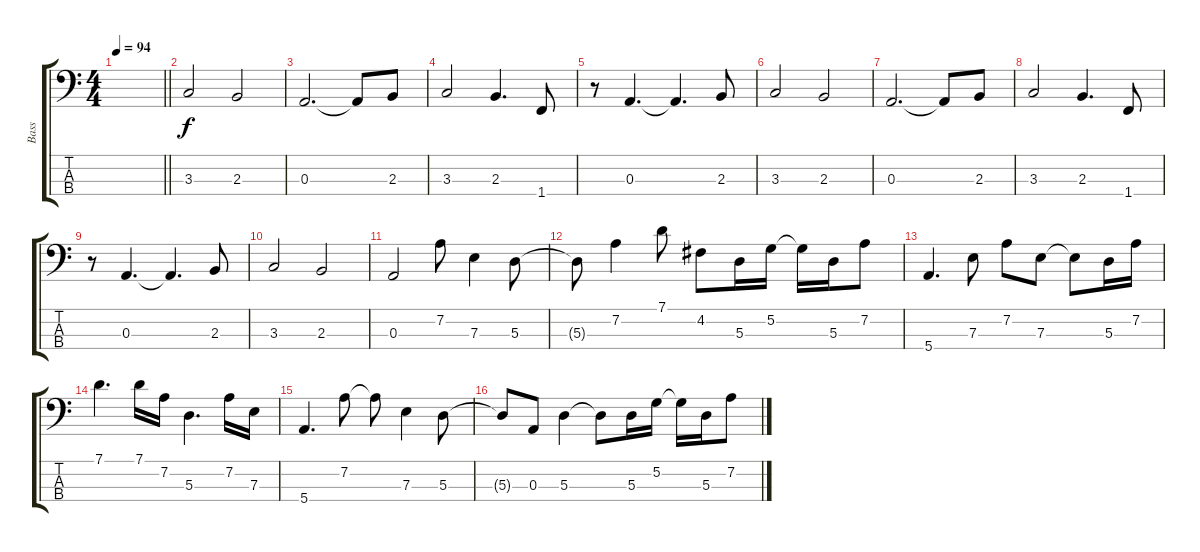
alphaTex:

\track ("Bass" "Bass") {instrument electricbassfinger}
\staff {score tabs}
\tuning (G2 D2 A1 E1) {hide}
\ts (4 4)
\tempo 94
\clef f4
\barLineRight lightlight
\ks c
|
3.3.2 2.3.2 |
0.3.2{d} 0.3{t}.8 2.3.8 |
3.3.2 2.3.4{d} 1.4.8 |
r.8 0.3.4{d} 0.3{t}.4{d} 2.3.8 |
3.3.2 2.3.2 |
0.3.2{d} 0.3{t}.8 2.3.8 |
3.3.2 2.3.4{d} 1.4.8 |
r.8 0.3.4{d} 0.3{t}.4{d} 2.3.8 |
3.3.2 2.3.2 |
0.3.2 7.2.8 7.3.4 5.3.8 |
5.3{t}.8 7.2.4 7.1.8 4.2.8 5.3.16 5.2.16 5.2{t}.16 5.3.16 7.2.8 |
5.4.4{d} 7.3.8 7.2.8 7.3.8 7.3{t}.8 5.3.16 7.2.16 |
7.1.4{d} 7.1.16 7.2.16 5.3.4{d} 7.2.16 7.3.16 |
5.4.4{d} 7.2.8 7.2{t}.8 7.3.4 5.3.8 |
5.3{t}.8 0.3.8 5.3.4 5.3{t}.8 5.3.16 5.2.16 5.2{t}.16 5.3.16 7.2.8
